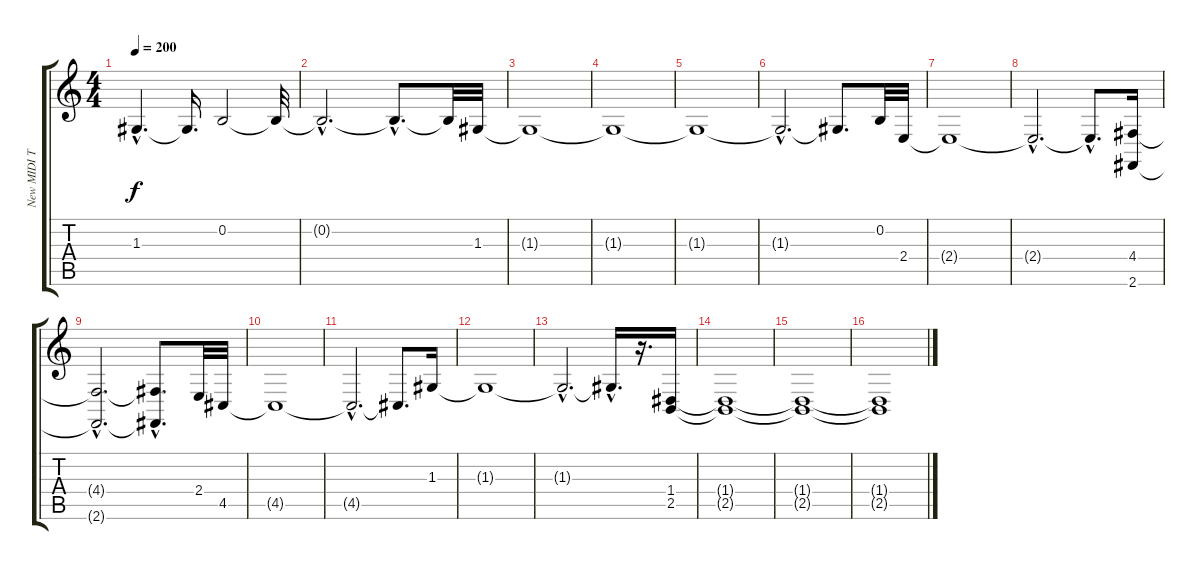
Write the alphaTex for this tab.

\track ("New MIDI Track" "New MIDI T") {instrument choiraahs}
\staff {score tabs}
\tuning (E4 B3 G3 D3 A2 E2) {hide}
\ts (4 4)
\tempo 200
\clef g2
\ks c
1.3{hac t}.4{d dy f} 1.3{t}.16{d} 0.2.2 0.2{t}.32 |
0.2{hac t}.2{d} 0.2{hac t}.8{d} 0.2{t}.32 1.3.32 |
1.3{t}.1 |
1.3{t}.1 |
1.3{t}.1 |
1.3{hac t}.2{d} 1.3{t}.8{d} 0.2.32 2.4.32 |
2.4{t}.1 |
2.4{hac t}.2{d} 2.4{hac t}.8{d} (4.4 2.6).16 |
(4.4{hac t} 2.6{hac t}).2{d} (4.4{t} 2.6{hac t}).8{d} 2.4.32 4.5.32 |
4.5{t}.1 |
4.5{hac t}.2{d} 4.5{t}.8{d} 1.3.16 |
1.3{t}.1 |
1.3{hac t}.2{d} 1.3{hac t}.16{d} r.16{d} (1.4 2.5).16 |
(1.4{t} 2.5{t}).1 |
(1.4{t} 2.5{t}).1 |
(1.4{t} 2.5{t}).1
